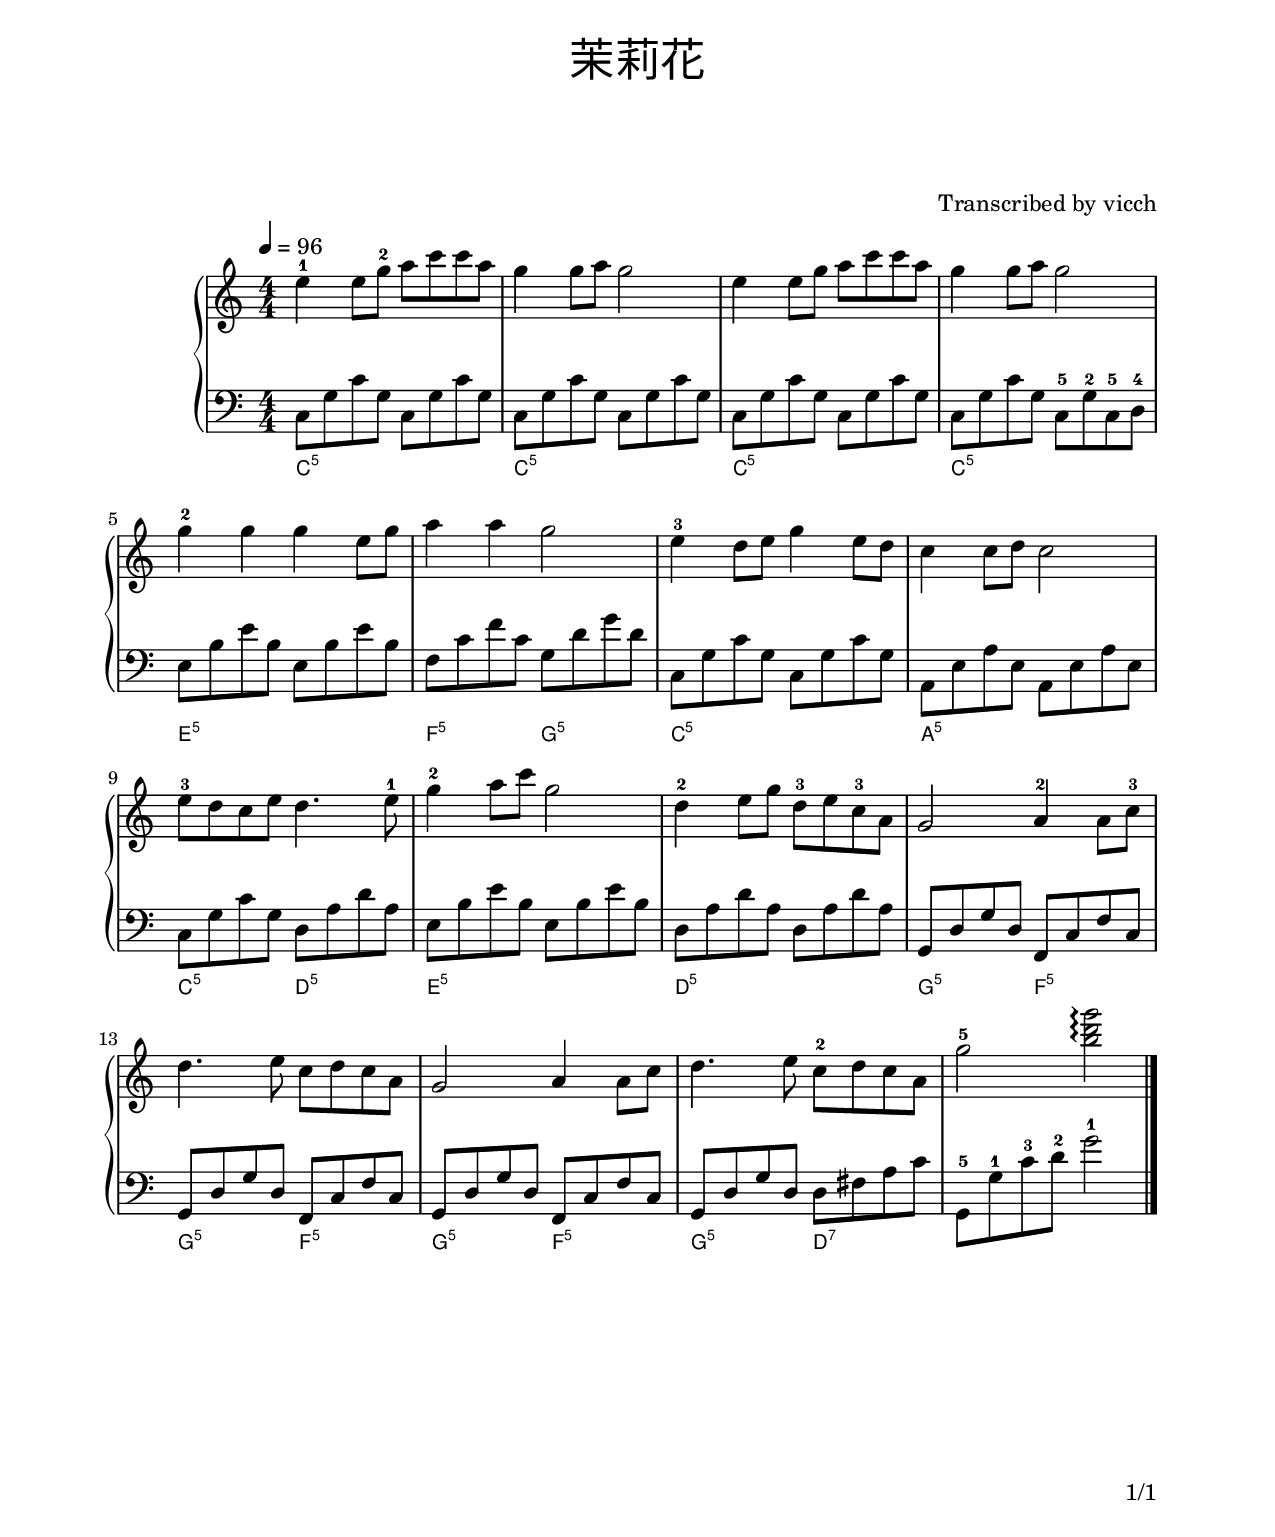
\version "2.24.3"
\include "../template.v1.ly"

\header {
  title = \markup \override #'((font-name . "FangSong")(font-size . 6)) "茉莉花"
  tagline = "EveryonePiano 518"
}

\markup \vspace #1.5

Cfive   = { c8  g8  c'8 g8  }
Dfive   = { d8  a8  d'8 a8  }
Dseven  = { d8  fs8 a8  c'8 }
Efive   = { e8  b8  e'8 b8  }
Ffivei  = { f8  c'8 f'8 c'8 }
Ffiveii = { f,8 c8  f8  c8  }
Gfivei  = { g8  d'8 g'8 d'8 }
Gfiveii = { g,8 d8  g8  d8  }
Afive   = { a,8 e8  a8  e8  }

\score {
  \new PianoStaff <<
    \new Staff {
      \tempo 4 = 96
      \clef treble
      \key c \major
      \time 4/4
      
      e''4^1       e''8 g''8^2 a''8 c'''8 c'''8 a''8   | g''4   g''8 a''8  g''2         | e''4   e''8 g''8 a''8   c'''8 c'''8  a''8 | g''4 g''8 a''8 g''2                     | \break
      g''4^2       g''4        g''4       e''8  g''8   | a''4   a''4       g''2         | e''4^3 d''8 e''8 g''4         e''8   d''8 | c''4 c''8 d''8 c''2                     | \break
      e''8^3  d''8 c''8 e''8   d''4.            e''8^1 | g''4^2 a''8 c'''8 g''2         | d''4^2 e''8 g''8 d''8^3 e''8  c''8^3 a'8  | g'2            a'4^2 a'8  c''8^3        | \break
      d''4.             e''8   c''8 d''8  c''8  a'8    | g'2               a'4 a'8 c''8 | d''4.       e''8 c''8^2 d''8  c''8   a'8  | g''2^5         <b'' d''' g'''>2\arpeggio | \bar "|."
    }
    \new Staff {
      \clef bass
      \key c \major
      \time 4/4
      
      \Cfive   \Cfive   | \Cfive   \Cfive   | \Cfive   \Cfive  | \Cfive c8^5 g8^2 c8^5 d8^4   |
      \Efive   \Efive   | \Ffivei  \Gfivei  | \Cfive   \Cfive  | \Afive \Afive                |
      \Cfive   \Dfive   | \Efive   \Efive   | \Dfive   \Dfive  | \Gfiveii \Ffiveii            |
      \Gfiveii \Ffiveii | \Gfiveii \Ffiveii | \Gfiveii \Dseven | g,8^5 g8^1 c'8^3 d'8^2 g'2^1 |
    }
    \chords {
      \set noChordSymbol = ""
      
      c1:5      | c1:5      | c1:5      | c2:5 r2   |
      e1:5      | f2:5 g2:5 | c1:5      | a1:5      |
      c2:5 d2:5 | e1:5      | d1:5      | g2:5 f2:5 |
      g2:5 f2:5 | g2:5 f2:5 | g2:5 d2:7 | r1        |
    }
  >>
  \layout {}
  \midi {}
}
